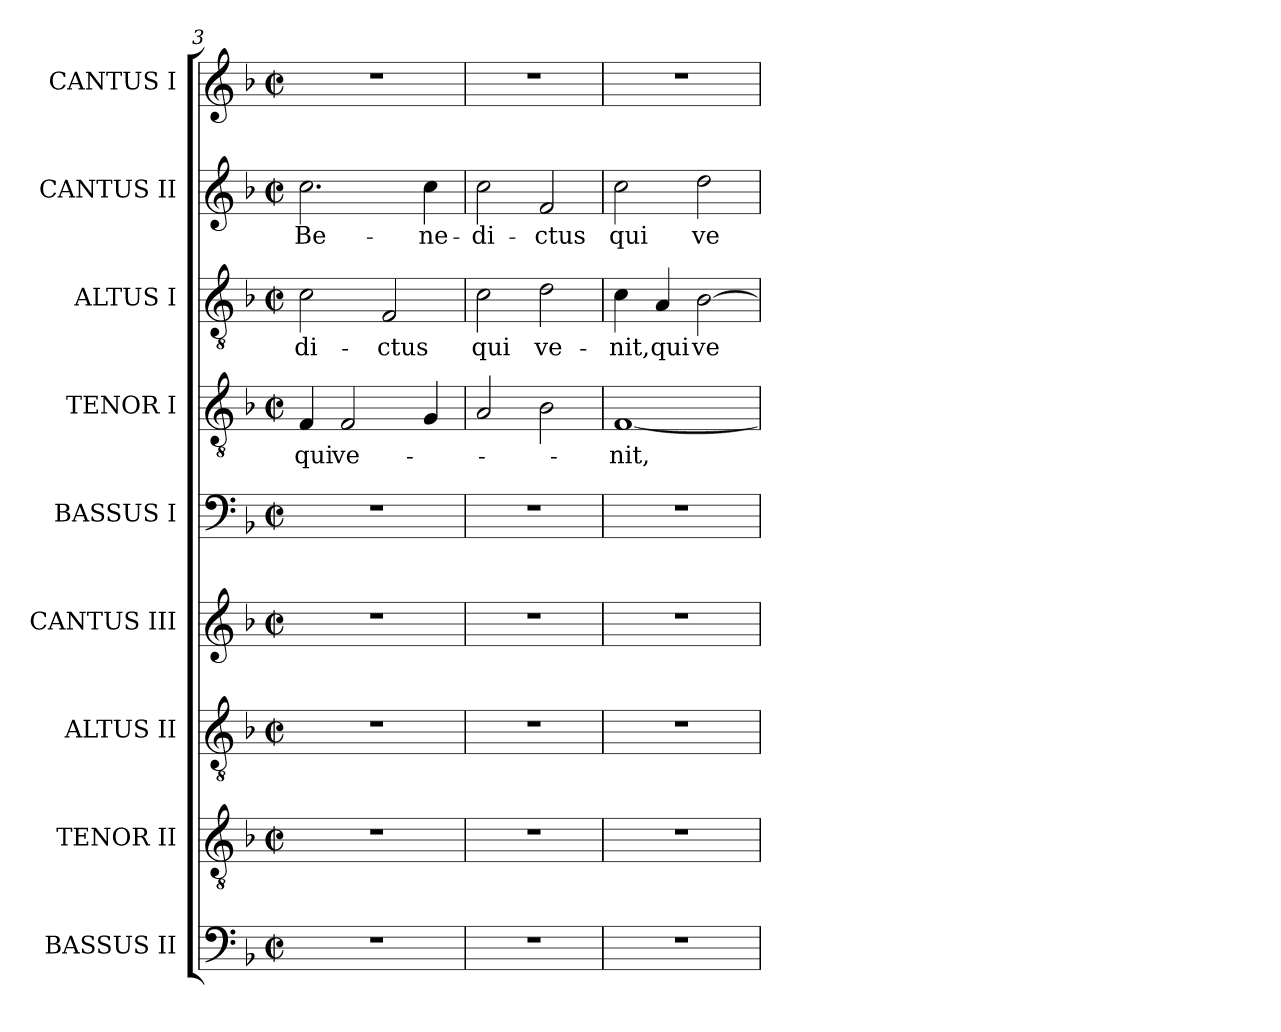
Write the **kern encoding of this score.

**kern	**kern	**kern	**kern	**kern	**kern	**text	**kern	**text	**kern	**text	**kern
*part9	*part8	*part7	*part6	*part5	*part4	*part4	*part3	*part3	*part2	*part2	*part1
*staff9	*staff8	*staff7	*staff6	*staff5	*staff4	*staff4	*staff3	*staff3	*staff2	*staff2	*staff1
*I"BASSUS II	*I"TENOR II	*I"ALTUS II	*I"CANTUS III	*I"BASSUS I	*I"TENOR I	*	*I"ALTUS I	*	*I"CANTUS II	*	*I"CANTUS I
*I'B. II	*I'T. II	*I'A. II	*I'C. III	*I'B. I	*I'T. I	*	*I'A. I	*	*I'C. II	*	*I'C. I
*clefF4	*clefGv2	*clefGv2	*clefG2	*clefF4	*clefGv2	*	*clefGv2	*	*clefG2	*	*clefG2
*	*ITrd7c12	*ITrd7c12	*	*	*ITrd7c12	*	*ITrd7c12	*	*	*	*
*k[b-]	*k[b-]	*k[b-]	*k[b-]	*k[b-]	*k[b-]	*	*k[b-]	*	*k[b-]	*	*k[b-]
*F:	*F:	*F:	*F:	*F:	*F:	*	*F:	*	*F:	*	*F:
*M2/2	*M2/2	*M2/2	*M2/2	*M2/2	*M2/2	*	*M2/2	*	*M2/2	*	*M2/2
*met(c|)	*met(c|)	*met(c|)	*met(c|)	*met(c|)	*met(c|)	*	*met(c|)	*	*met(c|)	*	*met(c|)
=3	=3	=3	=3	=3	=3	=3	=3	=3	=3	=3	=3
!	!	!	!	!	!	!LO:LY:b:color=#000000	!	!	!	!	!
!	!	!	!	!	!	!	!	!LO:LY:b:color=#000000	!	!	!
!	!	!	!	!	!	!	!	!	!	!LO:LY:b:color=#000000	!
1r	1r	1r	1r	1r	4FFi/	qui	2Ci\	-di-	2.cci\	Be-	1r
!	!	!	!	!	!	!LO:LY:b:color=#000000	!	!	!	!	!
.	.	.	.	.	2FFi/	ve-	.	.	.	.	.
!	!	!	!	!	!	!	!	!LO:LY:b:color=#000000	!	!	!
.	.	.	.	.	.	.	2FFi/	-ctus	.	.	.
!	!	!	!	!	!	!	!	!	!	!LO:LY:b:color=#000000	!
.	.	.	.	.	4GGi/	.	.	.	4cci\	-ne-	.
=4	=4	=4	=4	=4	=4	=4	=4	=4	=4	=4	=4
!	!	!	!	!	!	!	!	!LO:LY:b:color=#000000	!	!	!
!	!	!	!	!	!	!	!	!	!	!LO:LY:b:color=#000000	!
1r	1r	1r	1r	1r	2AAi/	.	2Ci\	qui	2cci\	-di-	1r
!	!	!	!	!	!	!	!	!LO:LY:b:color=#000000	!	!	!
!	!	!	!	!	!	!	!	!	!	!LO:LY:b:color=#000000	!
.	.	.	.	.	2BB-i\	.	2Di\	ve-	2fi/	-ctus	.
=5	=5	=5	=5	=5	=5	=5	=5	=5	=5	=5	=5
!	!	!	!	!	!	!LO:LY:b:color=#000000	!	!	!	!	!
!	!	!	!	!	!	!	!	!LO:LY:b:color=#000000	!	!	!
!	!	!	!	!	!	!	!	!	!	!LO:LY:b:color=#000000	!
1r	1r	1r	1r	1r	[<1FFi	-nit,	4Ci\	-nit,	2cci\	qui	1r
!	!	!	!	!	!	!	!	!LO:LY:b:color=#000000	!	!	!
.	.	.	.	.	.	.	4AAi/	qui	.	.	.
!	!	!	!	!	!	!	!	!LO:LY:b:color=#000000	!	!	!
!	!	!	!	!	!	!	!	!	!	!LO:LY:b:color=#000000	!
.	.	.	.	.	.	.	[>2BB-i\	ve-	2ddi\	ve-	.
=	=	=	=	=	=	=	=	=	=	=	=
*-	*-	*-	*-	*-	*-	*-	*-	*-	*-	*-	*-
